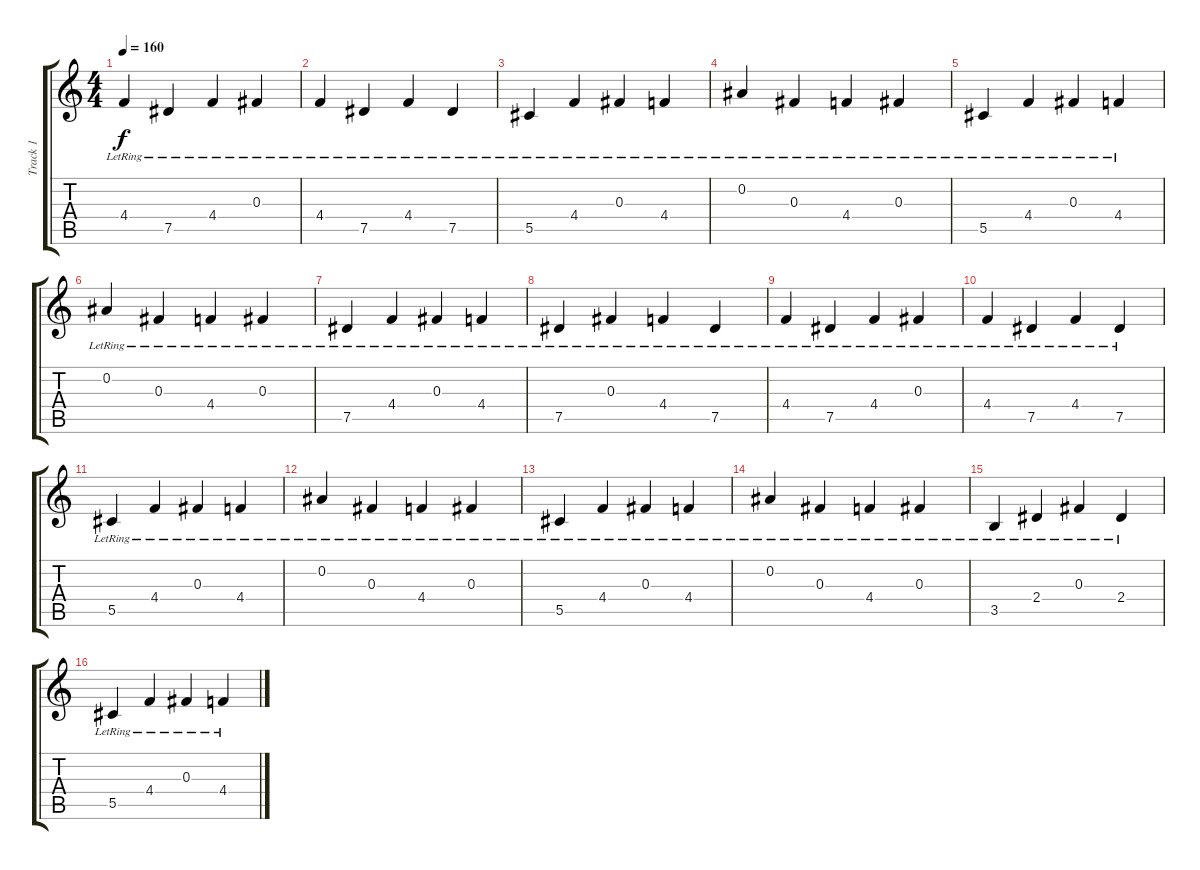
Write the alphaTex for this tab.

\track ("Track 1" "Track 1") {instrument acousticguitarsteel}
\staff {score tabs}
\tuning (Eb4 Bb3 Gb3 Db3 Ab2 Eb2) {hide}
\ts (4 4)
\tempo 160
\clef g2
\ks c
4.4{lr}.4{dy f} 7.5{lr}.4 4.4{lr}.4 0.3{lr}.4 |
4.4{lr}.4 7.5{lr}.4 4.4{lr}.4 7.5{lr}.4 |
5.5{lr}.4 4.4{lr}.4 0.3{lr}.4 4.4{lr}.4 |
0.2{lr}.4 0.3{lr}.4 4.4{lr}.4 0.3{lr}.4 |
5.5{lr}.4 4.4{lr}.4 0.3{lr}.4 4.4{lr}.4 |
0.2{lr}.4 0.3{lr}.4 4.4{lr}.4 0.3{lr}.4 |
7.5{lr}.4 4.4{lr}.4 0.3{lr}.4 4.4{lr}.4 |
7.5{lr}.4 0.3{lr}.4 4.4{lr}.4 7.5{lr}.4 |
4.4{lr}.4 7.5{lr}.4 4.4{lr}.4 0.3{lr}.4 |
4.4{lr}.4 7.5{lr}.4 4.4{lr}.4 7.5{lr}.4 |
5.5{lr}.4 4.4{lr}.4 0.3{lr}.4 4.4{lr}.4 |
0.2{lr}.4 0.3{lr}.4 4.4{lr}.4 0.3{lr}.4 |
5.5{lr}.4 4.4{lr}.4 0.3{lr}.4 4.4{lr}.4 |
0.2{lr}.4 0.3{lr}.4 4.4{lr}.4 0.3{lr}.4 |
3.5{lr}.4 2.4{lr}.4 0.3{lr}.4 2.4{lr}.4 |
5.5{lr}.4 4.4{lr}.4 0.3{lr}.4 4.4{lr}.4
